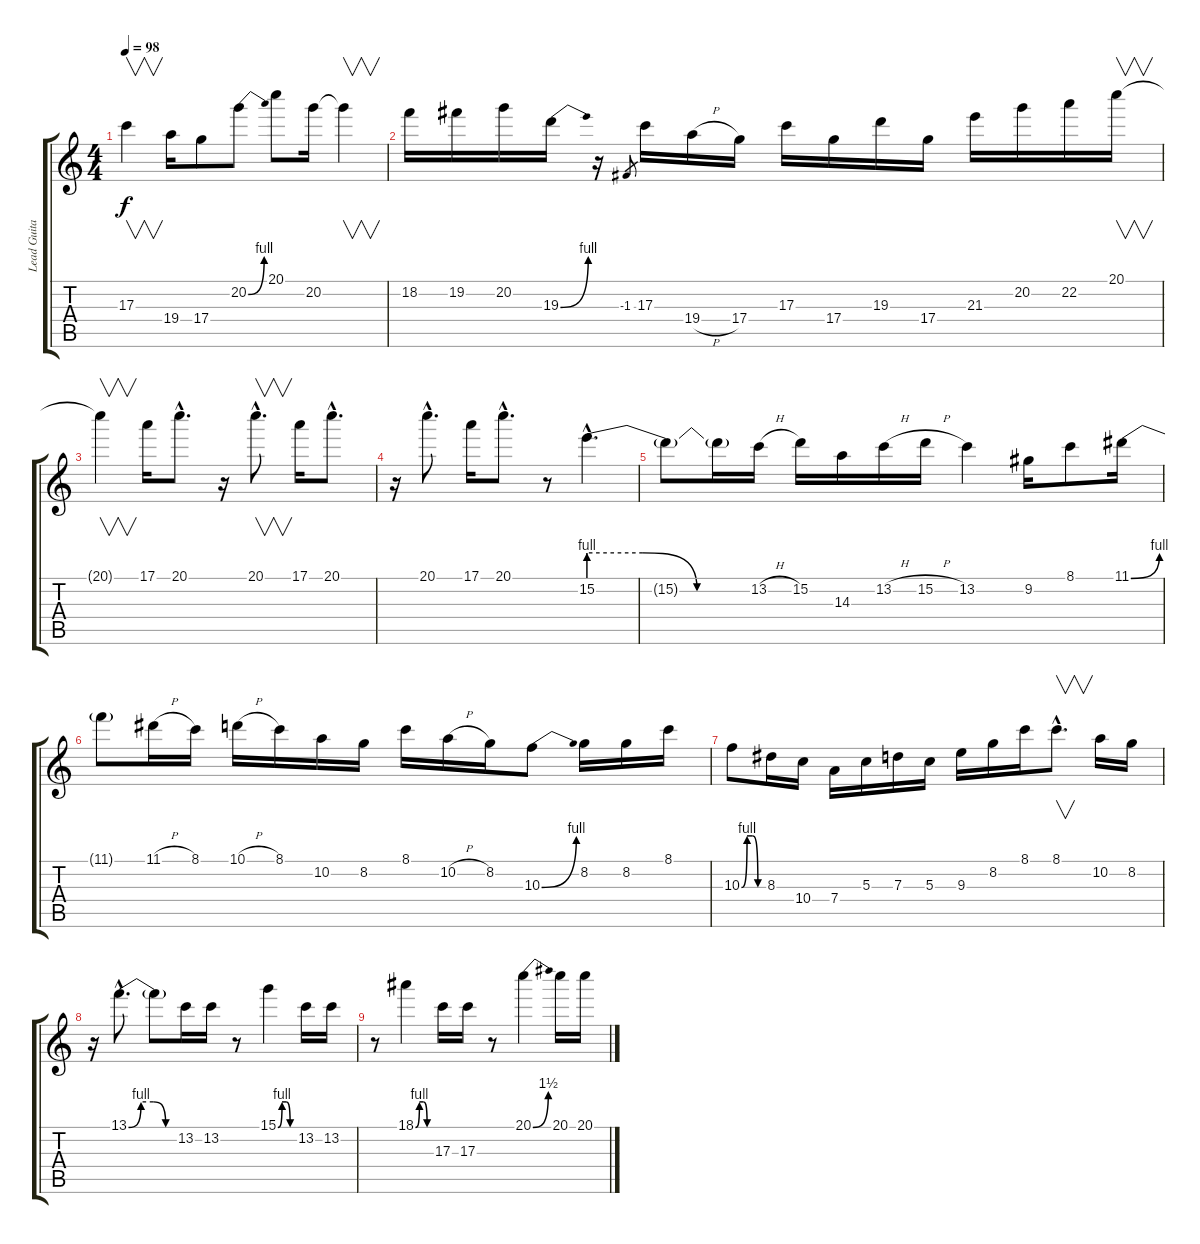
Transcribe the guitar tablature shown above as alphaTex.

\track ("Lead Guitar" "Lead Guita") {instrument overdrivenguitar}
\staff {score tabs}
\tuning (E4 B3 G3 D3 A2 E2) {hide}
\ts (4 4)
\tempo 98
\clef g2
\ks c
17.3{t}.4{v dy f} 19.4.16 17.4.8 20.2{be (bend 0 0 60 4)}.8 20.1.8 20.2.16 20.2{t}.4{v} |
18.2.16 19.2.16 20.2.16 19.3{be (bend 0 0 60 4)}.16 r.16 -1.3.8{gr} 17.3.16 19.4{h}.16 17.4.16 17.3.16 17.4.16 19.3.16 17.4.16 21.3.16 20.2.16 22.2.16 20.1.16{v} |
20.1{t}.4{v} 17.1.16 20.1{hac}.8{d} r.16 20.1{hac}.8{v d} 17.1.16 20.1{hac}.8{d} |
r.16 20.1{hac}.8{d} 17.1.16 20.1{hac}.8{d} r.8 15.2{be (custom 0 4 20 4 40 0 60 0) hac}.4{d} |
15.2{t}.8 15.2{t}.16 13.2{h}.16 15.2.16 14.3.16 13.2{h}.16 15.2{h}.16 13.2.4 9.2.16 8.1.8 11.1{be (bend 0 0 60 4)}.16 |
11.1{t}.8 11.1{h}.16 8.1.16 10.1{h}.16 8.1.16 10.2.16 8.2.16 8.1.16 10.2{h}.16 8.2.16 10.3{be (bend 0 0 60 4)}.8 8.2.16 8.2.16 8.1.16 |
10.3{be (custom 0 0 15 4 30 4 45 0 60 0)}.8 8.3.16 10.4.16 7.4.16 5.3.16 7.3.16 5.3.16 9.3.16 8.2.16 8.1.16 8.1{hac}.8{v d} 10.2.16 8.2.16 |
r.16 13.1{be (custom 0 0 15 4 30 4 45 0 60 0) hac}.8{d} 13.1{t}.8 13.2.16 13.2.16 r.8 15.1{be (custom 0 0 15 4 30 4 45 0 60 0)}.4 13.2.16 13.2.16 |
r.8 18.1{be (custom 0 0 15 4 30 4 45 0 60 0)}.4 17.3.16 17.3.16 r.8 20.1{be (bend 0 0 60 6)}.4 20.1.16 20.1.16
